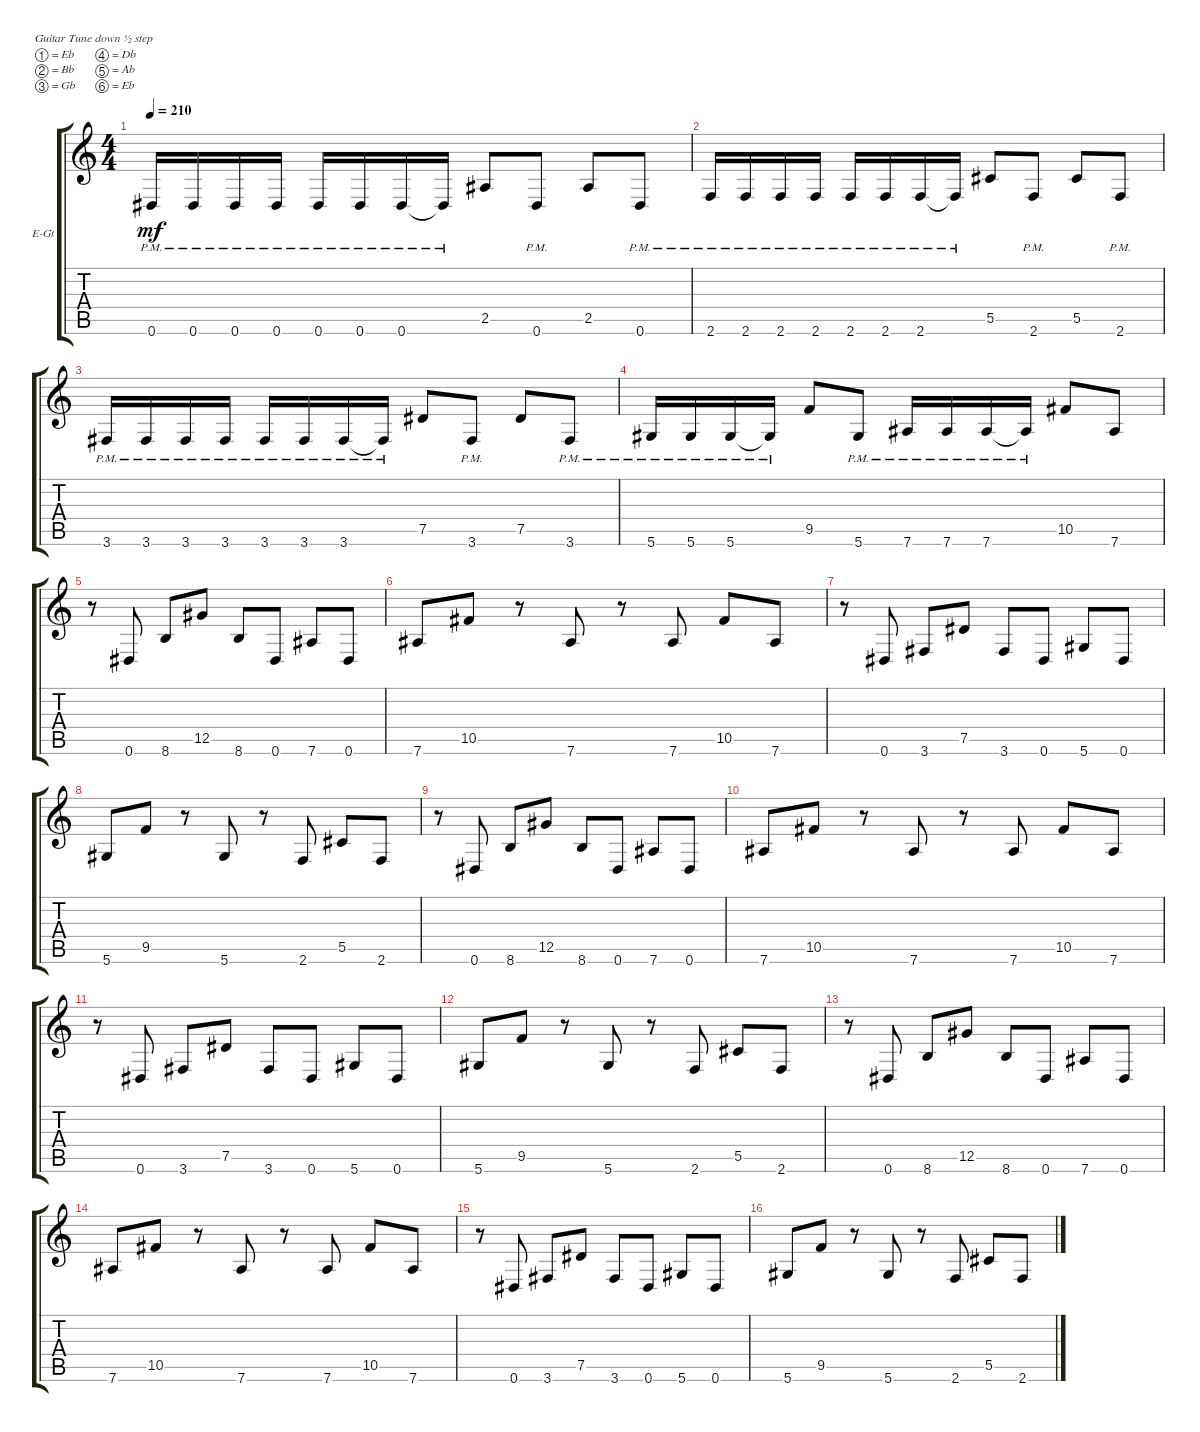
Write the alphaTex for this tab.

\bracketExtendMode groupsimilarinstruments
\firstSystemTrackNameOrientation horizontal
\otherSystemsTrackNameOrientation horizontal
\track ("left" "E-Gt") {instrument distortionguitar}
\staff {score tabs}
\tuning (Eb4 Bb3 Gb3 Db3 Ab2 Eb2)
\ts (4 4)
\tempo 210
\clef g2
\ks c
0.6{pm}.16{dy mf} 0.6{pm}.16 0.6{pm}.16 0.6{pm}.16 0.6{pm}.16 0.6{pm}.16 0.6{pm}.16 0.6{pm t}.16 2.5.8 0.6{pm}.8 2.5.8 0.6{pm}.8 |
2.6{pm}.16 2.6{pm}.16 2.6{pm}.16 2.6{pm}.16 2.6{pm}.16 2.6{pm}.16 2.6{pm}.16 2.6{pm t}.16 5.5.8 2.6{pm}.8 5.5.8 2.6{pm}.8 |
3.6{pm}.16 3.6{pm}.16 3.6{pm}.16 3.6{pm}.16 3.6{pm}.16 3.6{pm}.16 3.6{pm}.16 3.6{pm t}.16 7.5.8 3.6{pm}.8 7.5.8 3.6{pm}.8 |
5.6{pm}.16 5.6{pm}.16 5.6{pm}.16 5.6{pm t}.16 9.5.8 5.6{pm}.8 7.6{pm}.16 7.6{pm}.16 7.6{pm}.16 7.6{pm t}.16 10.5.8 7.6.8 |
r.8 0.6.8 8.6.8 12.5.8 8.6.8 0.6.8 7.6.8 0.6.8 |
7.6.8 10.5.8 r.8 7.6.8 r.8 7.6.8 10.5.8 7.6.8 |
r.8 0.6.8 3.6.8 7.5.8 3.6.8 0.6.8 5.6.8 0.6.8 |
5.6.8 9.5.8 r.8 5.6.8 r.8 2.6.8 5.5.8 2.6.8 |
r.8 0.6.8 8.6.8 12.5.8 8.6.8 0.6.8 7.6.8 0.6.8 |
7.6.8 10.5.8 r.8 7.6.8 r.8 7.6.8 10.5.8 7.6.8 |
r.8 0.6.8 3.6.8 7.5.8 3.6.8 0.6.8 5.6.8 0.6.8 |
5.6.8 9.5.8 r.8 5.6.8 r.8 2.6.8 5.5.8 2.6.8 |
r.8 0.6.8 8.6.8 12.5.8 8.6.8 0.6.8 7.6.8 0.6.8 |
7.6.8 10.5.8 r.8 7.6.8 r.8 7.6.8 10.5.8 7.6.8 |
r.8 0.6.8 3.6.8 7.5.8 3.6.8 0.6.8 5.6.8 0.6.8 |
5.6.8 9.5.8 r.8 5.6.8 r.8 2.6.8 5.5.8 2.6.8
